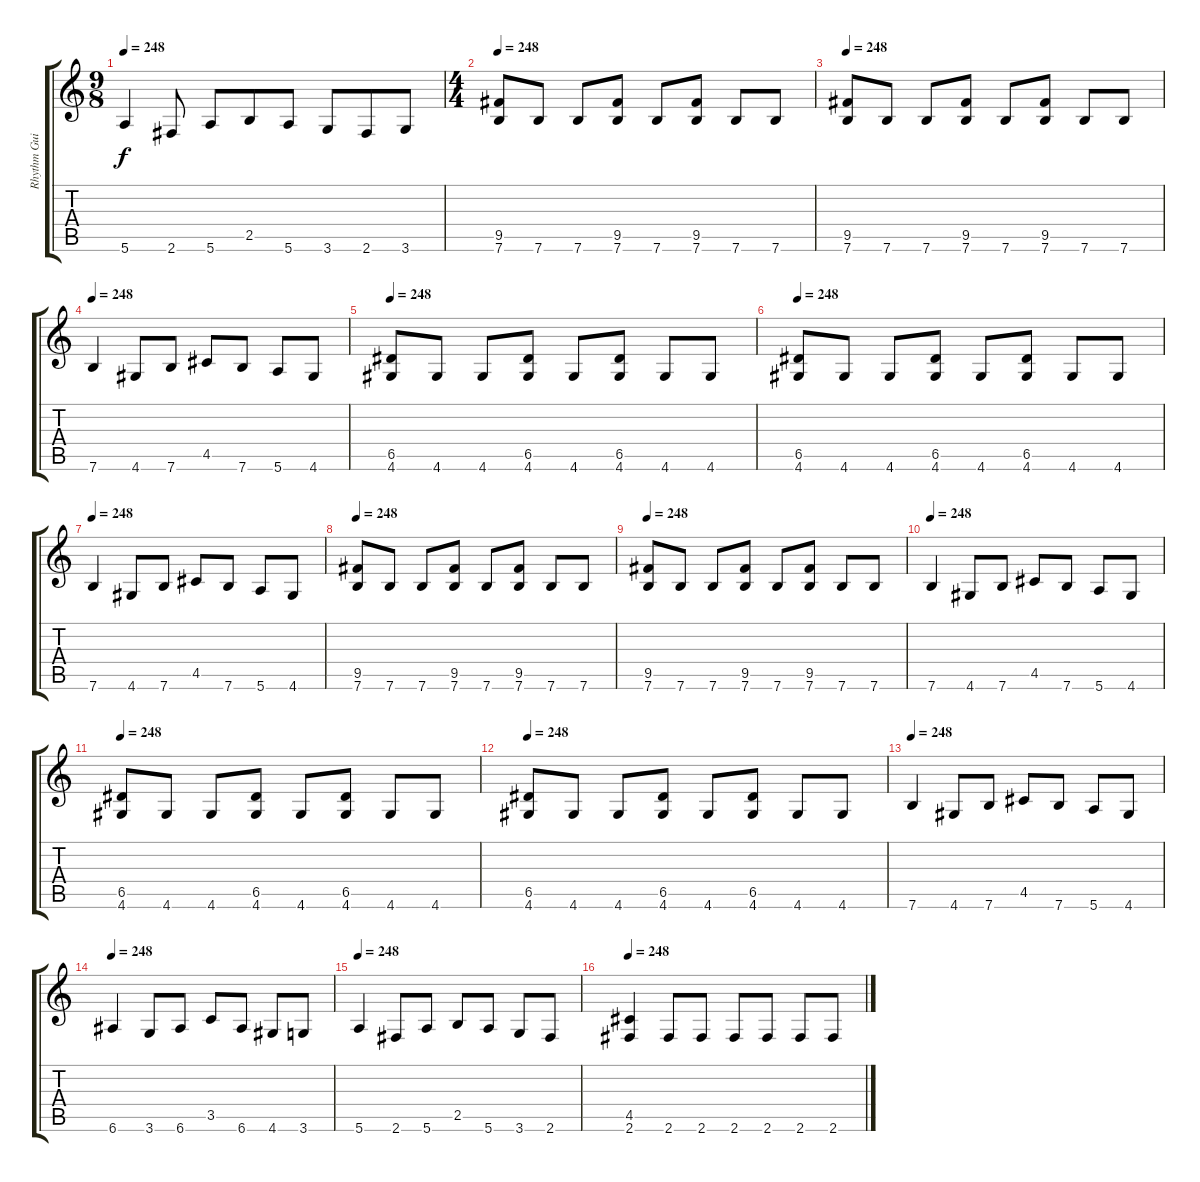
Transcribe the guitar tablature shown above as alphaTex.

\track ("Rhythm Guitar" "Rhythm Gui") {instrument distortionguitar}
\staff {score tabs}
\tuning (E4 B3 G3 D3 A2 E2) {hide}
\ts (9 8)
\tempo 248
\clef g2
\ks c
5.6.4{dy f} 2.6.8 5.6.8 2.5.8 5.6.8 3.6.8 2.6.8 3.6.8 |
\ts (4 4)
\tempo 248
(9.5 7.6).8 7.6.8 7.6.8 (9.5 7.6).8 7.6.8 (9.5 7.6).8 7.6.8 7.6.8 |
\tempo 248
(9.5 7.6).8 7.6.8 7.6.8 (9.5 7.6).8 7.6.8 (9.5 7.6).8 7.6.8 7.6.8 |
\tempo 248
7.6.4 4.6.8 7.6.8 4.5.8 7.6.8 5.6.8 4.6.8 |
\tempo 248
(6.5 4.6).8 4.6.8 4.6.8 (6.5 4.6).8 4.6.8 (6.5 4.6).8 4.6.8 4.6.8 |
\tempo 248
(6.5 4.6).8 4.6.8 4.6.8 (6.5 4.6).8 4.6.8 (6.5 4.6).8 4.6.8 4.6.8 |
\tempo 248
7.6.4 4.6.8 7.6.8 4.5.8 7.6.8 5.6.8 4.6.8 |
\tempo 248
(9.5 7.6).8 7.6.8 7.6.8 (9.5 7.6).8 7.6.8 (9.5 7.6).8 7.6.8 7.6.8 |
\tempo 248
(9.5 7.6).8 7.6.8 7.6.8 (9.5 7.6).8 7.6.8 (9.5 7.6).8 7.6.8 7.6.8 |
\tempo 248
7.6.4 4.6.8 7.6.8 4.5.8 7.6.8 5.6.8 4.6.8 |
\tempo 248
(6.5 4.6).8 4.6.8 4.6.8 (6.5 4.6).8 4.6.8 (6.5 4.6).8 4.6.8 4.6.8 |
\tempo 248
(6.5 4.6).8 4.6.8 4.6.8 (6.5 4.6).8 4.6.8 (6.5 4.6).8 4.6.8 4.6.8 |
\tempo 248
7.6.4 4.6.8 7.6.8 4.5.8 7.6.8 5.6.8 4.6.8 |
\tempo 248
6.6.4 3.6.8 6.6.8 3.5.8 6.6.8 4.6.8 3.6.8 |
\tempo 248
5.6.4 2.6.8 5.6.8 2.5.8 5.6.8 3.6.8 2.6.8 |
\tempo 248
(4.5 2.6).4 2.6.8 2.6.8 2.6.8 2.6.8 2.6.8 2.6.8
